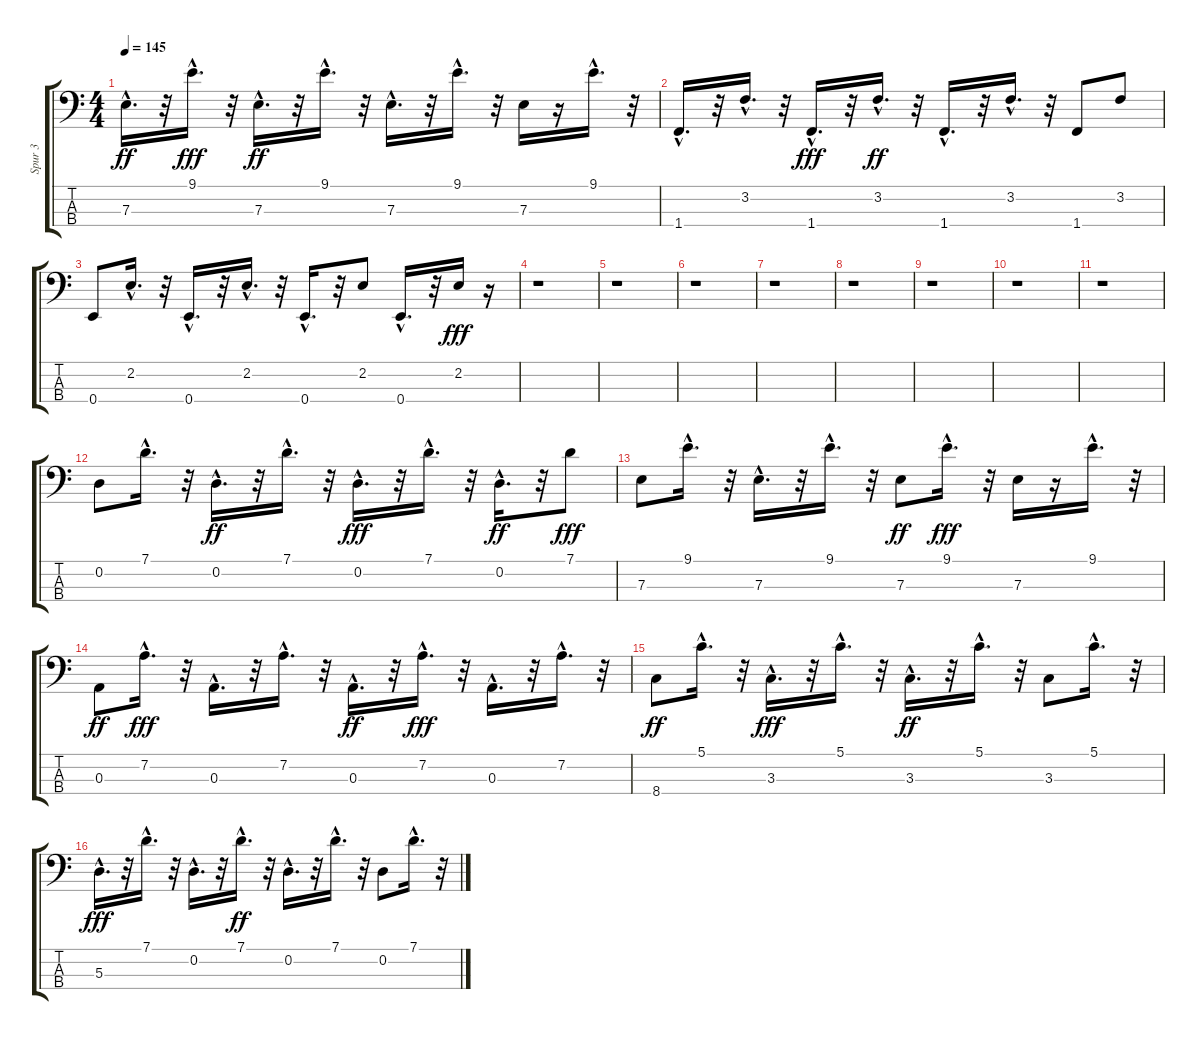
\track ("Spur 3" "Spur 3") {instrument electricbassfinger}
\staff {score tabs}
\tuning (G2 D2 A1 E1) {hide}
\ts (4 4)
\tempo 145
\clef f4
\ks c
7.3{hac}.16{d dy ff} r.32 9.1{hac}.16{d dy fff} r.32 7.3{hac}.16{d dy ff} r.32 9.1{hac}.16{d} r.32 7.3{hac}.16{d} r.32 9.1{hac}.16{d} r.32 7.3.16 r.16 9.1{hac}.16{d} r.32 |
1.4{hac}.16{d} r.32 3.2{hac}.16{d} r.32 1.4{hac}.16{d dy fff} r.32 3.2{hac}.16{d dy ff} r.32 1.4{hac}.16{d} r.32 3.2{hac}.16{d} r.32 1.4.8 3.2.8 |
0.4.8 2.2{hac}.16{d} r.32 0.4{hac}.16{d} r.32 2.2{hac}.16{d} r.32 0.4{hac}.16{d} r.32 2.2.8 0.4{hac}.16{d} r.32 2.2.16{dy fff} r.16 |
r.1 |
r.1 |
r.1 |
r.1 |
r.1 |
r.1 |
r.1 |
r.1 |
0.2.8{instrument electricbassfinger} 7.1{hac}.16{d} r.32 0.2{hac}.16{d dy ff} r.32 7.1{hac}.16{d} r.32 0.2{hac}.16{d dy fff} r.32 7.1{hac}.16{d} r.32 0.2{hac}.16{d dy ff} r.32 7.1.8{dy fff} |
7.3.8 9.1{hac}.16{d} r.32 7.3{hac}.16{d} r.32 9.1{hac}.16{d} r.32 7.3.8{dy ff} 9.1{hac}.16{d dy fff} r.32 7.3.16 r.16 9.1{hac}.16{d} r.32 |
0.3.8{dy ff} 7.2{hac}.16{d dy fff} r.32 0.3{hac}.16{d} r.32 7.2{hac}.16{d} r.32 0.3{hac}.16{d dy ff} r.32 7.2{hac}.16{d dy fff} r.32 0.3{hac}.16{d} r.32 7.2{hac}.16{d} r.32 |
8.4.8{dy ff} 5.1{hac}.16{d} r.32 3.3{hac}.16{d dy fff} r.32 5.1{hac}.16{d} r.32 3.3{hac}.16{d dy ff} r.32 5.1{hac}.16{d} r.32 3.3.8 5.1{hac}.16{d} r.32 |
5.3{hac}.16{d dy fff} r.32 7.1{hac}.16{d} r.32 0.2{hac}.16{d} r.32 7.1{hac}.16{d dy ff} r.32 0.2{hac}.16{d} r.32 7.1{hac}.16{d} r.32 0.2.8 7.1{hac}.16{d} r.32
